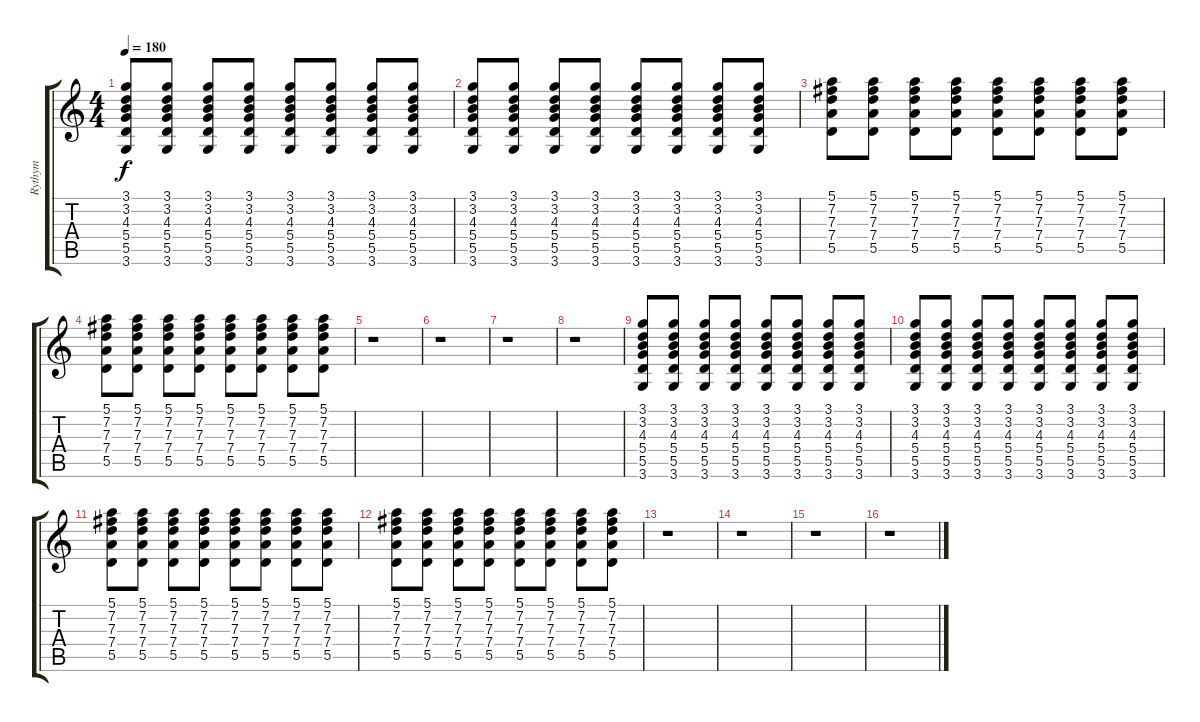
\track ("Rythym" "Rythym") {instrument overdrivenguitar}
\staff {score tabs}
\tuning (E4 B3 G3 D3 A2 E2) {hide}
\ts (4 4)
\tempo 180
\clef g2
\ks c
(3.1 3.2 4.3 5.4 5.5 3.6).8{dy f} (3.1 3.2 4.3 5.4 5.5 3.6).8 (3.1 3.2 4.3 5.4 5.5 3.6).8 (3.1 3.2 4.3 5.4 5.5 3.6).8 (3.1 3.2 4.3 5.4 5.5 3.6).8 (3.1 3.2 4.3 5.4 5.5 3.6).8 (3.1 3.2 4.3 5.4 5.5 3.6).8 (3.1 3.2 4.3 5.4 5.5 3.6).8 |
(3.1 3.2 4.3 5.4 5.5 3.6).8 (3.1 3.2 4.3 5.4 5.5 3.6).8 (3.1 3.2 4.3 5.4 5.5 3.6).8 (3.1 3.2 4.3 5.4 5.5 3.6).8 (3.1 3.2 4.3 5.4 5.5 3.6).8 (3.1 3.2 4.3 5.4 5.5 3.6).8 (3.1 3.2 4.3 5.4 5.5 3.6).8 (3.1 3.2 4.3 5.4 5.5 3.6).8 |
(5.1 7.2 7.3 7.4 5.5).8 (5.1 7.2 7.3 7.4 5.5).8 (5.1 7.2 7.3 7.4 5.5).8 (5.1 7.2 7.3 7.4 5.5).8 (5.1 7.2 7.3 7.4 5.5).8 (5.1 7.2 7.3 7.4 5.5).8 (5.1 7.2 7.3 7.4 5.5).8 (5.1 7.2 7.3 7.4 5.5).8 |
(5.1 7.2 7.3 7.4 5.5).8 (5.1 7.2 7.3 7.4 5.5).8 (5.1 7.2 7.3 7.4 5.5).8 (5.1 7.2 7.3 7.4 5.5).8 (5.1 7.2 7.3 7.4 5.5).8 (5.1 7.2 7.3 7.4 5.5).8 (5.1 7.2 7.3 7.4 5.5).8 (5.1 7.2 7.3 7.4 5.5).8 |
r.1 |
r.1 |
r.1 |
r.1 |
(3.1 3.2 4.3 5.4 5.5 3.6).8 (3.1 3.2 4.3 5.4 5.5 3.6).8 (3.1 3.2 4.3 5.4 5.5 3.6).8 (3.1 3.2 4.3 5.4 5.5 3.6).8 (3.1 3.2 4.3 5.4 5.5 3.6).8 (3.1 3.2 4.3 5.4 5.5 3.6).8 (3.1 3.2 4.3 5.4 5.5 3.6).8 (3.1 3.2 4.3 5.4 5.5 3.6).8 |
(3.1 3.2 4.3 5.4 5.5 3.6).8 (3.1 3.2 4.3 5.4 5.5 3.6).8 (3.1 3.2 4.3 5.4 5.5 3.6).8 (3.1 3.2 4.3 5.4 5.5 3.6).8 (3.1 3.2 4.3 5.4 5.5 3.6).8 (3.1 3.2 4.3 5.4 5.5 3.6).8 (3.1 3.2 4.3 5.4 5.5 3.6).8 (3.1 3.2 4.3 5.4 5.5 3.6).8 |
(5.1 7.2 7.3 7.4 5.5).8 (5.1 7.2 7.3 7.4 5.5).8 (5.1 7.2 7.3 7.4 5.5).8 (5.1 7.2 7.3 7.4 5.5).8 (5.1 7.2 7.3 7.4 5.5).8 (5.1 7.2 7.3 7.4 5.5).8 (5.1 7.2 7.3 7.4 5.5).8 (5.1 7.2 7.3 7.4 5.5).8 |
(5.1 7.2 7.3 7.4 5.5).8 (5.1 7.2 7.3 7.4 5.5).8 (5.1 7.2 7.3 7.4 5.5).8 (5.1 7.2 7.3 7.4 5.5).8 (5.1 7.2 7.3 7.4 5.5).8 (5.1 7.2 7.3 7.4 5.5).8 (5.1 7.2 7.3 7.4 5.5).8 (5.1 7.2 7.3 7.4 5.5).8 |
r.1 |
r.1 |
r.1 |
r.1
